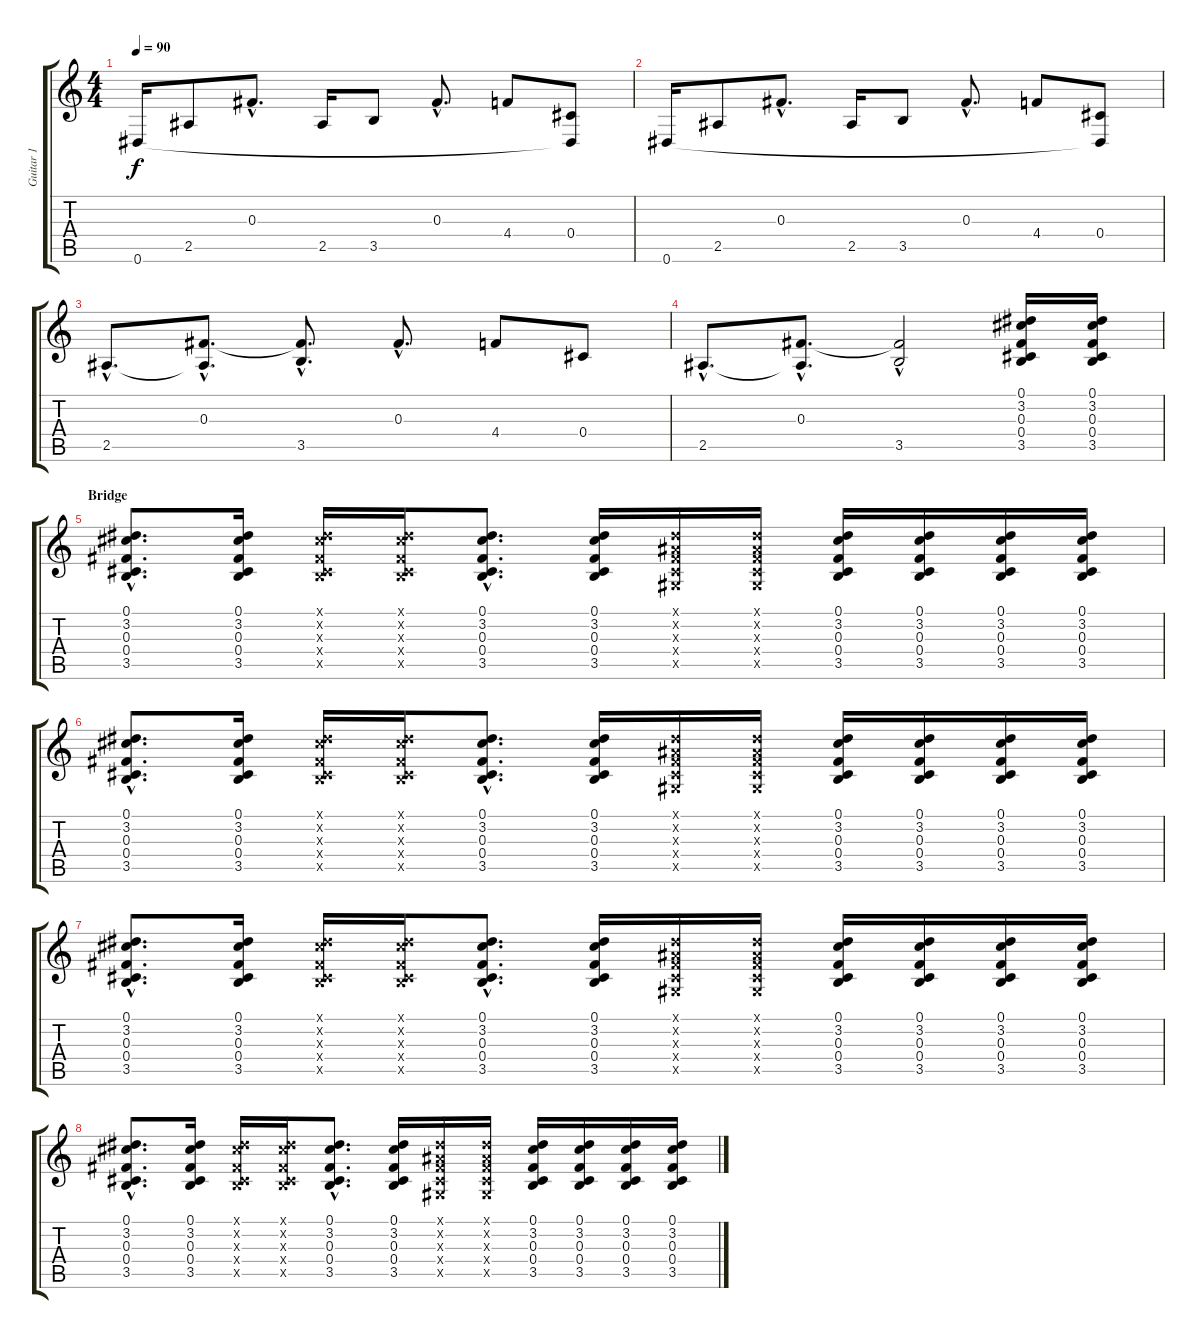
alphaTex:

\track ("Guitar 1" "Guitar 1") {instrument electricguitarclean}
\staff {score tabs}
\tuning (Eb4 Bb3 Gb3 Db3 Ab2 Eb2) {hide}
\ts (4 4)
\tempo 90
\clef g2
\ks c
0.6.16{dy f} 2.5.8 0.3{hac}.8{d} 2.5.16 3.5.8 0.3{hac}.8{d} 4.4.8 (0.4 0.6{t}).8 |
0.6.16 2.5.8 0.3{hac}.8{d} 2.5.16 3.5.8 0.3{hac}.8{d} 4.4.8 (0.4 0.6{t}).8 |
2.5{hac}.8{d} (0.3{hac} 2.5{hac t}).8{d} (0.3{hac t} 3.5{hac}).8{d} 0.3{hac}.8{d} 4.4.8 0.4.8 |
2.5{hac}.8{d} (0.3{hac} 2.5{hac t}).8{d} (0.3{t} 3.5{hac}).2 (0.1 3.2 0.3 0.4 3.5).16{volume 11 instrument distortionguitar} (0.1 3.2 0.3 0.4 3.5).16 |
\section ("" "Bridge")
(0.1{hac} 3.2{hac} 0.3{hac} 0.4{hac} 3.5{hac}).8{d} (0.1 3.2 0.3 0.4 3.5).16 (0.1{x} 3.2{x} 0.3{x} 0.4{x} 3.5{x}).16 (0.1{x} 3.2{x} 0.3{x} 0.4{x} 3.5{x}).16 (0.1{hac} 3.2{hac} 0.3{hac} 0.4{hac} 3.5{hac}).8{d} (0.1 3.2 0.3 0.4 3.5).16 (0.1{x} 0.2{x} 0.3{x} 0.4{x} 0.5{x}).16 (0.1{x} 0.2{x} 0.3{x} 0.4{x} 0.5{x}).16 (0.1 3.2 0.3 0.4 3.5).16 (0.1 3.2 0.3 0.4 3.5).16 (0.1 3.2 0.3 0.4 3.5).16 (0.1 3.2 0.3 0.4 3.5).16 |
(0.1{hac} 3.2{hac} 0.3{hac} 0.4{hac} 3.5{hac}).8{d} (0.1 3.2 0.3 0.4 3.5).16 (0.1{x} 3.2{x} 0.3{x} 0.4{x} 3.5{x}).16 (0.1{x} 3.2{x} 0.3{x} 0.4{x} 3.5{x}).16 (0.1{hac} 3.2{hac} 0.3{hac} 0.4{hac} 3.5{hac}).8{d} (0.1 3.2 0.3 0.4 3.5).16 (0.1{x} 0.2{x} 0.3{x} 0.4{x} 0.5{x}).16 (0.1{x} 0.2{x} 0.3{x} 0.4{x} 0.5{x}).16 (0.1 3.2 0.3 0.4 3.5).16 (0.1 3.2 0.3 0.4 3.5).16 (0.1 3.2 0.3 0.4 3.5).16 (0.1 3.2 0.3 0.4 3.5).16 |
(0.1{hac} 3.2{hac} 0.3{hac} 0.4{hac} 3.5{hac}).8{d} (0.1 3.2 0.3 0.4 3.5).16 (0.1{x} 3.2{x} 0.3{x} 0.4{x} 3.5{x}).16 (0.1{x} 3.2{x} 0.3{x} 0.4{x} 3.5{x}).16 (0.1{hac} 3.2{hac} 0.3{hac} 0.4{hac} 3.5{hac}).8{d} (0.1 3.2 0.3 0.4 3.5).16 (0.1{x} 0.2{x} 0.3{x} 0.4{x} 0.5{x}).16 (0.1{x} 0.2{x} 0.3{x} 0.4{x} 0.5{x}).16 (0.1 3.2 0.3 0.4 3.5).16 (0.1 3.2 0.3 0.4 3.5).16 (0.1 3.2 0.3 0.4 3.5).16 (0.1 3.2 0.3 0.4 3.5).16 |
(0.1{hac} 3.2{hac} 0.3{hac} 0.4{hac} 3.5{hac}).8{d} (0.1 3.2 0.3 0.4 3.5).16 (0.1{x} 3.2{x} 0.3{x} 0.4{x} 3.5{x}).16 (0.1{x} 3.2{x} 0.3{x} 0.4{x} 3.5{x}).16 (0.1{hac} 3.2{hac} 0.3{hac} 0.4{hac} 3.5{hac}).8{d} (0.1 3.2 0.3 0.4 3.5).16 (0.1{x} 0.2{x} 0.3{x} 0.4{x} 0.5{x}).16 (0.1{x} 0.2{x} 0.3{x} 0.4{x} 0.5{x}).16 (0.1 3.2 0.3 0.4 3.5).16 (0.1 3.2 0.3 0.4 3.5).16 (0.1 3.2 0.3 0.4 3.5).16 (0.1 3.2 0.3 0.4 3.5).16
